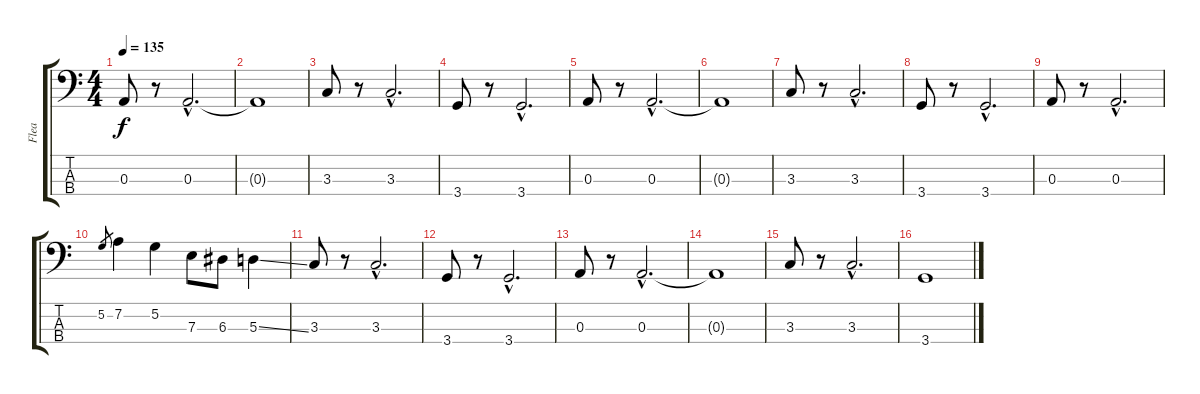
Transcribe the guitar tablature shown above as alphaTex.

\track ("Flea" "Flea") {instrument electricbassfinger}
\staff {score tabs}
\tuning (G2 D2 A1 E1) {hide}
\ts (4 4)
\tempo 135
\clef f4
\ks c
0.3.8{dy f} r.8 0.3{hac}.2{d} |
0.3{t}.1 |
3.3.8 r.8 3.3{hac}.2{d} |
3.4.8 r.8 3.4{hac}.2{d} |
0.3.8 r.8 0.3{hac}.2{d} |
0.3{t}.1 |
3.3.8 r.8 3.3{hac}.2{d} |
3.4.8 r.8 3.4{hac}.2{d} |
0.3.8 r.8 0.3{hac}.2{d} |
5.2.8{gr} 7.2.4 5.2.4 7.3.8 6.3.8 5.3{ss}.4 |
3.3.8 r.8 3.3{hac}.2{d} |
3.4.8 r.8 3.4{hac}.2{d} |
0.3.8 r.8 0.3{hac}.2{d} |
0.3{t}.1 |
3.3.8 r.8 3.3{hac}.2{d} |
3.4.1
